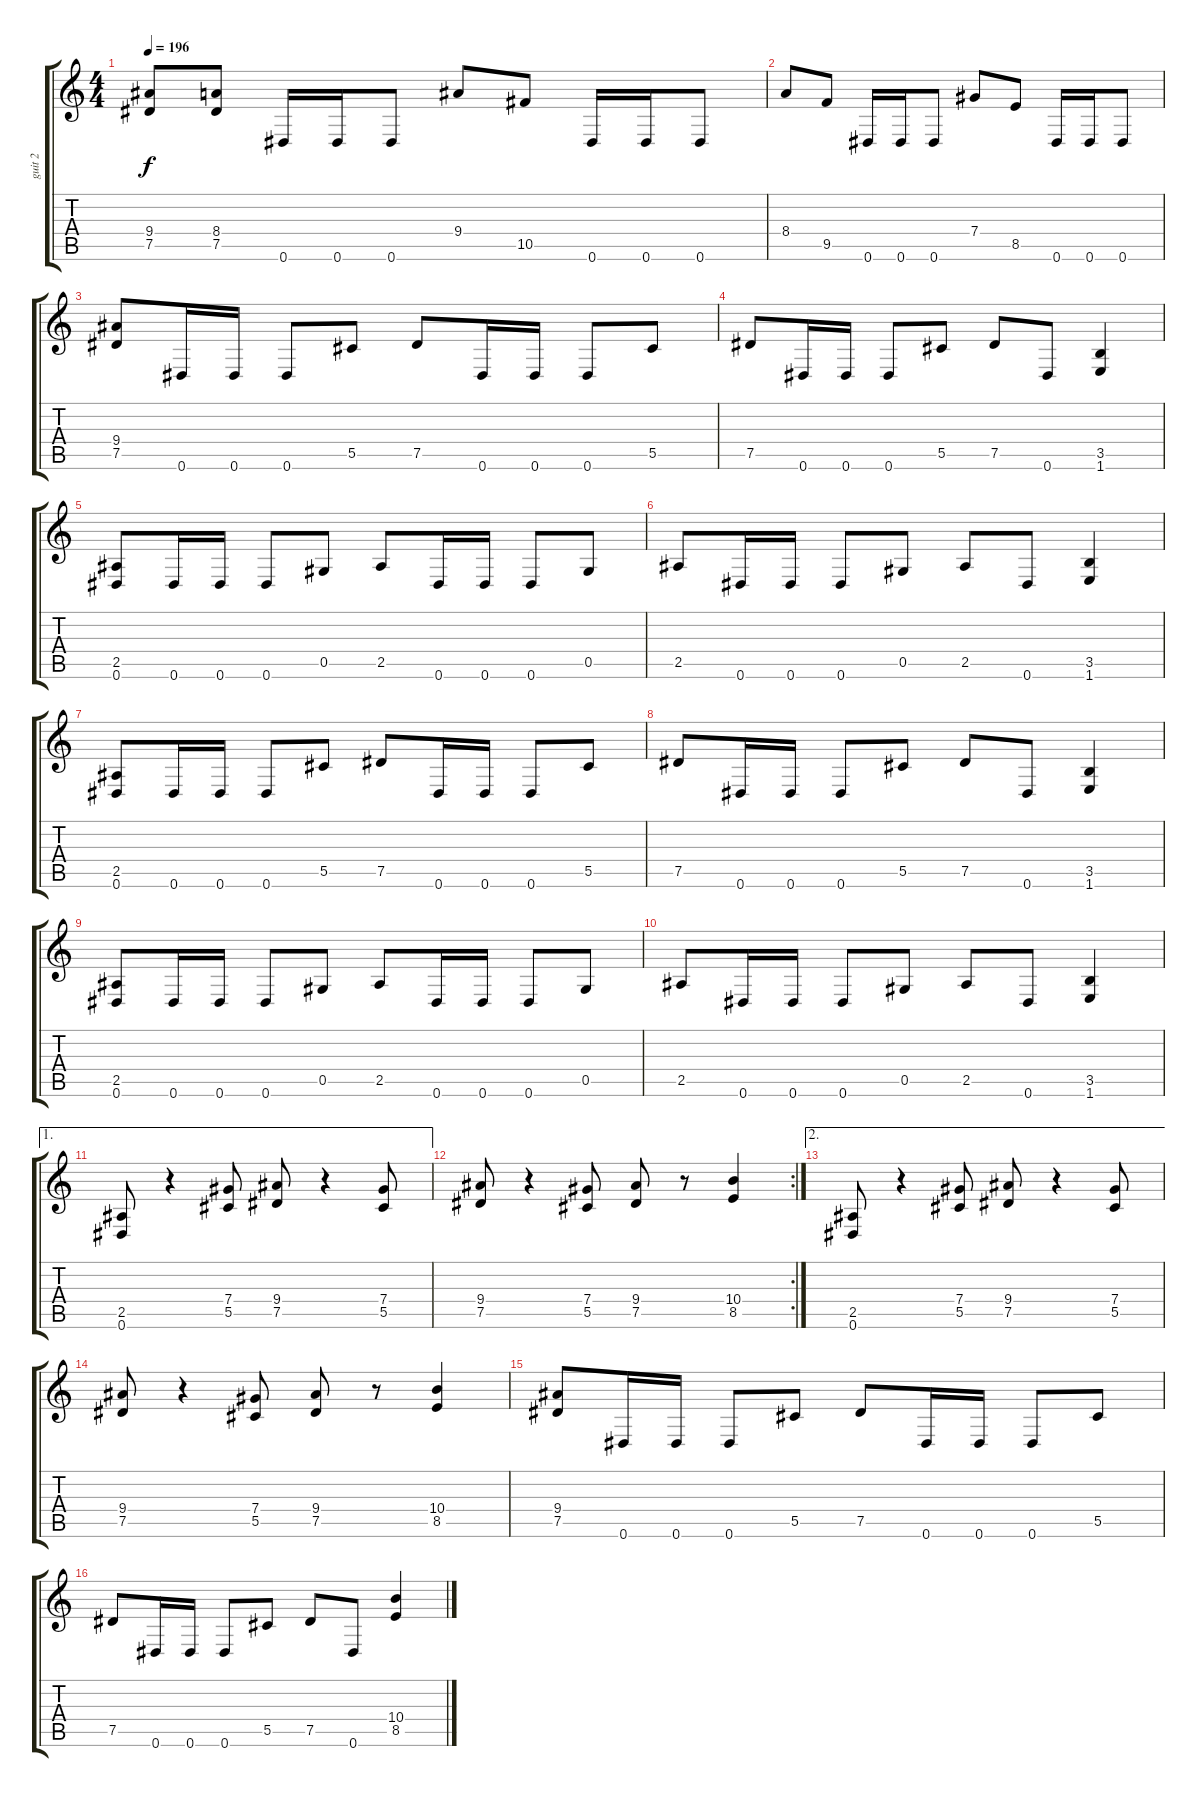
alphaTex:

\track ("guit 2" "guit 2") {instrument distortionguitar}
\staff {score tabs}
\tuning (Eb4 Bb3 Gb3 Db3 Ab2 Eb2) {hide}
\ts (4 4)
\tempo 196
\clef g2
\ks c
(9.4 7.5).8{dy f} (8.4 7.5).8 0.6.16 0.6.16 0.6.8 9.4.8 10.5.8 0.6.16 0.6.16 0.6.8 |
8.4.8 9.5.8 0.6.16 0.6.16 0.6.8 7.4.8 8.5.8 0.6.16 0.6.16 0.6.8 |
(9.4 7.5).8 0.6.16 0.6.16 0.6.8 5.5.8 7.5.8 0.6.16 0.6.16 0.6.8 5.5.8 |
7.5.8 0.6.16 0.6.16 0.6.8 5.5.8 7.5.8 0.6.8 (3.5 1.6).4 |
(2.5 0.6).8 0.6.16 0.6.16 0.6.8 0.5.8 2.5.8 0.6.16 0.6.16 0.6.8 0.5.8 |
2.5.8 0.6.16 0.6.16 0.6.8 0.5.8 2.5.8 0.6.8 (3.5 1.6).4 |
(2.5 0.6).8 0.6.16 0.6.16 0.6.8 5.5.8 7.5.8 0.6.16 0.6.16 0.6.8 5.5.8 |
7.5.8 0.6.16 0.6.16 0.6.8 5.5.8 7.5.8 0.6.8 (3.5 1.6).4 |
(2.5 0.6).8 0.6.16 0.6.16 0.6.8 0.5.8 2.5.8 0.6.16 0.6.16 0.6.8 0.5.8 |
2.5.8 0.6.16 0.6.16 0.6.8 0.5.8 2.5.8 0.6.8 (3.5 1.6).4 |
\ae 1
(2.5 0.6).8 r.4 (7.4 5.5).8 (9.4 7.5).8 r.4 (7.4 5.5).8 |
\rc 2
(9.4 7.5).8 r.4 (7.4 5.5).8 (9.4 7.5).8 r.8 (10.4 8.5).4 |
\ae 2
(2.5 0.6).8 r.4 (7.4 5.5).8 (9.4 7.5).8 r.4 (7.4 5.5).8 |
(9.4 7.5).8 r.4 (7.4 5.5).8 (9.4 7.5).8 r.8 (10.4 8.5).4 |
(9.4 7.5).8 0.6.16 0.6.16 0.6.8 5.5.8 7.5.8 0.6.16 0.6.16 0.6.8 5.5.8 |
7.5.8 0.6.16 0.6.16 0.6.8 5.5.8 7.5.8 0.6.8 (10.4 8.5).4
